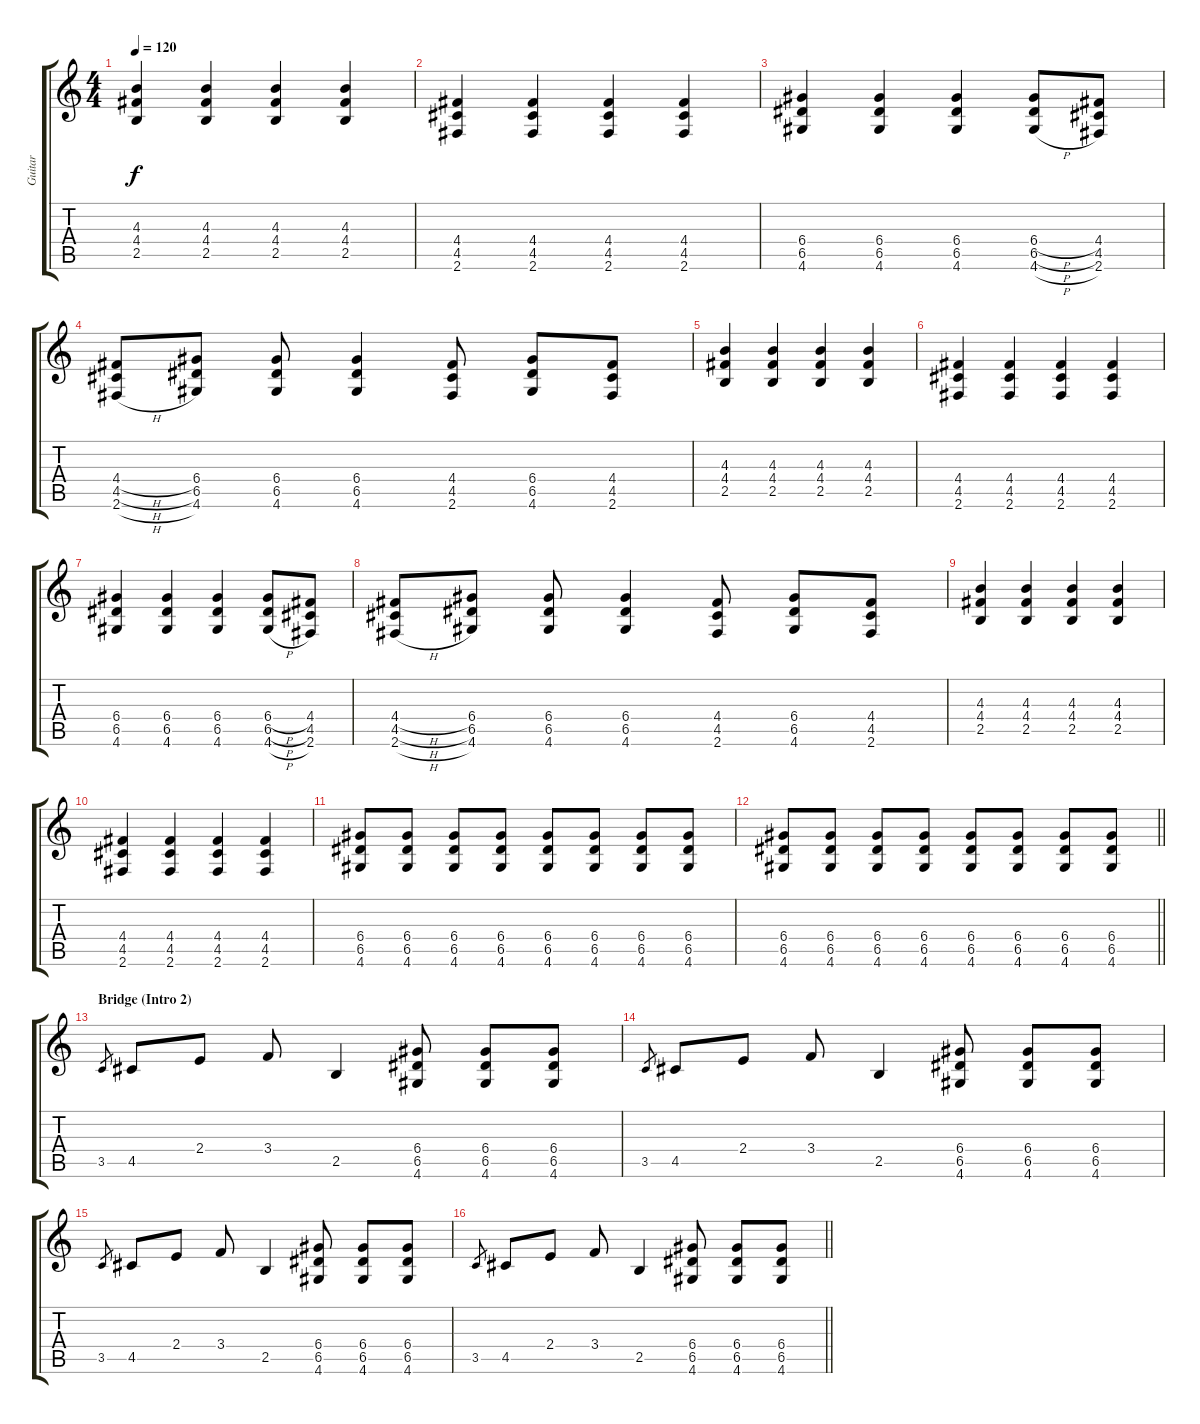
\track ("Guitar" "Guitar") {instrument distortionguitar}
\staff {score tabs}
\tuning (E4 B3 G3 D3 A2 E2) {hide}
\ts (4 4)
\tempo 120
\clef g2
\ks c
(4.3 4.4 2.5).4{dy f} (4.3 4.4 2.5).4 (4.3 4.4 2.5).4 (4.3 4.4 2.5).4 |
(4.4 4.5 2.6).4 (4.4 4.5 2.6).4 (4.4 4.5 2.6).4 (4.4 4.5 2.6).4 |
(6.4 6.5 4.6).4 (6.4 6.5 4.6).4 (6.4 6.5 4.6).4 (6.4{h} 6.5{h} 4.6{h}).8 (4.4 4.5 2.6).8 |
(4.4{h} 4.5{h} 2.6{h}).8 (6.4 6.5 4.6).8 (6.4 6.5 4.6).8 (6.4 6.5 4.6).4 (4.4 4.5 2.6).8 (6.4 6.5 4.6).8 (4.4 4.5 2.6).8 |
(4.3 4.4 2.5).4 (4.3 4.4 2.5).4 (4.3 4.4 2.5).4 (4.3 4.4 2.5).4 |
(4.4 4.5 2.6).4 (4.4 4.5 2.6).4 (4.4 4.5 2.6).4 (4.4 4.5 2.6).4 |
(6.4 6.5 4.6).4 (6.4 6.5 4.6).4 (6.4 6.5 4.6).4 (6.4{h} 6.5{h} 4.6{h}).8 (4.4 4.5 2.6).8 |
(4.4{h} 4.5{h} 2.6{h}).8 (6.4 6.5 4.6).8 (6.4 6.5 4.6).8 (6.4 6.5 4.6).4 (4.4 4.5 2.6).8 (6.4 6.5 4.6).8 (4.4 4.5 2.6).8 |
(4.3 4.4 2.5).4 (4.3 4.4 2.5).4 (4.3 4.4 2.5).4 (4.3 4.4 2.5).4 |
(4.4 4.5 2.6).4 (4.4 4.5 2.6).4 (4.4 4.5 2.6).4 (4.4 4.5 2.6).4 |
(6.4 6.5 4.6).8 (6.4 6.5 4.6).8 (6.4 6.5 4.6).8 (6.4 6.5 4.6).8 (6.4 6.5 4.6).8 (6.4 6.5 4.6).8 (6.4 6.5 4.6).8 (6.4 6.5 4.6).8 |
\barLineRight lightlight
(6.4 6.5 4.6).8 (6.4 6.5 4.6).8 (6.4 6.5 4.6).8 (6.4 6.5 4.6).8 (6.4 6.5 4.6).8 (6.4 6.5 4.6).8 (6.4 6.5 4.6).8 (6.4 6.5 4.6).8 |
\section ("" "Bridge (Intro 2)")
3.5.8{gr} 4.5.8 2.4.8 3.4.8 2.5.4 (6.4 6.5 4.6).8 (6.4 6.5 4.6).8 (6.4 6.5 4.6).8 |
3.5.8{gr} 4.5.8 2.4.8 3.4.8 2.5.4 (6.4 6.5 4.6).8 (6.4 6.5 4.6).8 (6.4 6.5 4.6).8 |
3.5.8{gr} 4.5.8 2.4.8 3.4.8 2.5.4 (6.4 6.5 4.6).8 (6.4 6.5 4.6).8 (6.4 6.5 4.6).8 |
\barLineRight lightlight
3.5.8{gr} 4.5.8 2.4.8 3.4.8 2.5.4 (6.4 6.5 4.6).8 (6.4 6.5 4.6).8 (6.4 6.5 4.6).8
